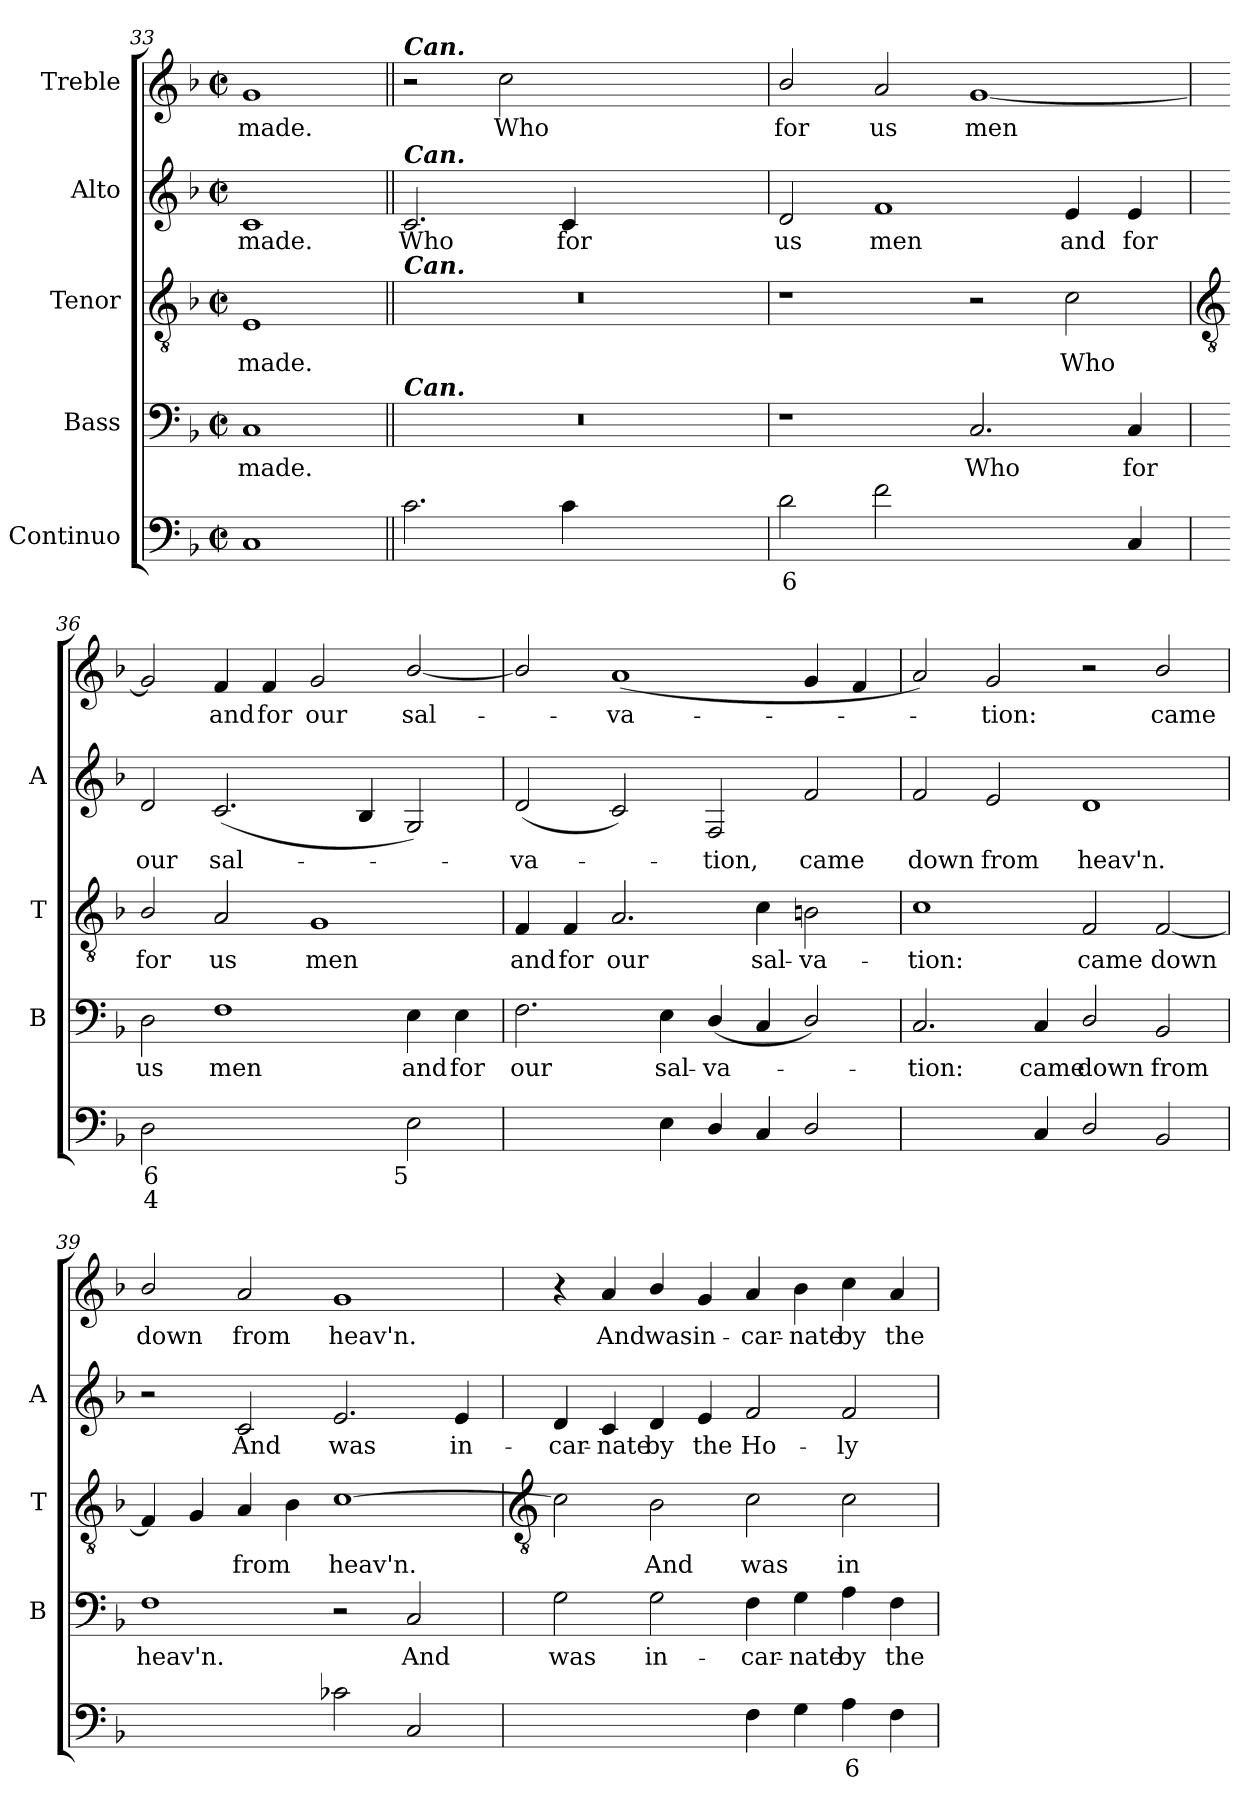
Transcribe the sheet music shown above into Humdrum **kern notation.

**kern	**text	**text	**kern	**text	**kern	**text	**kern	**text	**kern	**text
*part5	*part5	*part5	*part4	*part4	*part3	*part3	*part2	*part2	*part1	*part1
*staff5	*staff5	*staff5	*staff4	*staff4	*staff3	*staff3	*staff2	*staff2	*staff1	*staff1
*I"Continuo	*	*	*I"Bass	*	*I"Tenor	*	*I"Alto	*	*I"Treble	*
*	*	*	*I'B	*	*I'T	*	*I'A	*	*	*
*clefF4	*	*	*clefF4	*	*clefGv2	*	*clefG2	*	*clefG2	*
*k[b-]	*	*	*k[b-]	*	*k[b-]	*	*k[b-]	*	*k[b-]	*
*F:	*	*	*F:	*	*F:	*	*F:	*	*F:	*
*M4/2	*	*	*M4/2	*	*M4/2	*	*M4/2	*	*M4/2	*
*met(c|)	*	*	*met(c|)	*	*met(c|)	*	*met(c|)	*	*met(c|)	*
=33	=33	=33	=33	=33	=33	=33	=33	=33	=33	=33
!	!	!	!	!LO:LY:b	!	!LO:LY:b	!	!LO:LY:b	!	!LO:LY:b
1C	.	.	1C	made.	1E	made.	1c	made.	1g	made.
=34||	=34||	=34||	=34||	=34||	=34||	=34||	=34||	=34||	=34||	=34||
!	!	!	!	!	!	!	!	!	!LO:TX:a:Bi:t=Can.	!
!	!	!	!	!	!	!	!LO:TX:a:Bi:t=Can.	!	!	!
!	!	!	!	!	!LO:TX:a:Bi:t=Can.	!	!	!	!	!
!	!	!	!LO:TX:a:Bi:t=Can.	!	!	!	!	!	!	!
!	!	!	!	!	!	!	!	!LO:LY:b	!	!
2.c	.	.	0r	.	0r	.	2.c	Who	2r	.
!	!	!	!	!	!	!	!	!	!	!LO:LY:b
.	.	.	.	.	.	.	.	.	2cc	Who
!	!	!	!	!	!	!	!	!LO:LY:b	!	!
4c	.	.	.	.	.	.	4c	for	.	.
1ryy	.	.	.	.	.	.	1ryy	.	1ryy	.
=35	=35	=35	=35	=35	=35	=35	=35	=35	=35	=35
!	!LO:LY:b	!	!	!	!	!	!	!LO:LY:b	!	!LO:LY:b
2d	6	.	1r	.	1r	.	2d	us	2b-/	for
!	!	!	!	!	!	!	!	!LO:LY:b	!	!LO:LY:b
2f	.	.	.	.	.	.	1f	men	2a	us
!	!LO:LY:b	!	!	!LO:LY:b	!	!	!	!	!	!LO:LY:b
[2Cyy	4	.	2.C	Who	2r	.	.	.	[1g	men
!	!LO:LY:b	!	!	!	!	!LO:LY:b	!	!LO:LY:b	!	!
4Cyy]	3	.	.	.	2c	Who	4e	and	.	.
!	!	!	!	!LO:LY:b	!	!	!	!LO:LY:b	!	!
4C	.	.	4C	for	.	.	4e	for	.	.
!!LO:LB:g=z
=36	=36	=36	=36	=36	=36	=36	=36	=36	=36	=36
*	*	*	*	*	*clefGv2	*	*	*	*	*
!	!LO:LY:b	!LO:LY:b	!	!LO:LY:b	!	!LO:LY:b	!	!LO:LY:b	!	!
2D	6	4	2D	us	2B-/	for	2d	our	2g]	.
!	!LO:LY:b	!	!	!LO:LY:b	!	!LO:LY:b	!	!LO:LY:b	!	!LO:LY:b
[2Fyy	3	.	1F	men	2A	us	(<2.c	sal-	4f	and
!	!	!	!	!	!	!	!	!	!	!LO:LY:b
.	.	.	.	.	.	.	.	.	4f	for
!	!LO:LY:b	!LO:LY:b	!	!	!	!LO:LY:b	!	!	!	!LO:LY:b
2Fyy]	5	2	.	.	1G	men	.	.	2g	our
.	.	.	.	.	.	.	4B-	.	.	.
!	!LO:LY:b	!	!	!LO:LY:b	!	!	!	!	!	!LO:LY:b
2E	5	.	4E	and	.	.	2G)	.	[2b-/	sal-
!	!	!	!	!LO:LY:b	!	!	!	!	!	!
.	.	.	4E	for	.	.	.	.	.	.
=37	=37	=37	=37	=37	=37	=37	=37	=37	=37	=37
!	!LO:LY:b	!LO:LY:b	!	!LO:LY:b	!	!LO:LY:b	!	!LO:LY:b	!	!
[2Fyy	6	4	2.F	our	4F	and	(<2d	va-	2b-/]	.
!	!	!	!	!	!	!LO:LY:b	!	!	!	!
.	.	.	.	.	4F	for	.	.	.	.
!	!LO:LY:b	!LO:LY:b	!	!	!	!LO:LY:b	!	!	!	!LO:LY:b
4Fyy]	5	3	.	.	2.A	our	2c)	.	(<1a	va-
!	!	!	!	!LO:LY:b	!	!	!	!	!	!
4E	.	.	4E	sal-	.	.	.	.	.	.
!	!	!	!	!LO:LY:b	!	!	!	!LO:LY:b	!	!
4D/	.	.	(<4D/	-va-	.	.	2F	tion,	.	.
!	!	!	!	!	!	!LO:LY:b	!	!	!	!
4C	.	.	4C	.	4c	sal-	.	.	.	.
!	!	!	!	!	!	!LO:LY:b	!	!LO:LY:b	!	!
2D/	.	.	2D/)	.	2Bn	-va-	2f	came	4g	.
.	.	.	.	.	.	.	.	.	4f	.
=38	=38	=38	=38	=38	=38	=38	=38	=38	=38	=38
!	!LO:LY:b	!LO:LY:b	!	!LO:LY:b	!	!LO:LY:b	!	!LO:LY:b	!	!
[2Cyy	6	4	2.C	tion:	1c	-tion:	2f/	down	2a)	.
!	!LO:LY:b	!LO:LY:b	!	!	!	!	!	!LO:LY:b	!	!LO:LY:b
4Cyy]	5	3	.	.	.	.	2e	from	2g	tion:
!	!	!	!	!LO:LY:b	!	!	!	!	!	!
4C	.	.	4C	came	.	.	.	.	.	.
!	!	!	!	!LO:LY:b	!	!LO:LY:b	!	!LO:LY:b	!	!
2D/	.	.	2D/	down	2F	came	1d	heav'n.	2r	.
!	!	!	!	!LO:LY:b	!	!LO:LY:b	!	!	!	!LO:LY:b
2BB-	.	.	2BB-	from	[2F	down	.	.	2b-/	came
=39	=39	=39	=39	=39	=39	=39	=39	=39	=39	=39
!	!LO:LY:b	!	!	!LO:LY:b	!	!	!	!	!	!LO:LY:b
[2Fyy	4	.	1F	heav'n.	4F]	.	2r	.	2b-/	down
.	.	.	.	.	4G	.	.	.	.	.
!	!LO:LY:b	!	!	!	!	!LO:LY:b	!	!LO:LY:b	!	!LO:LY:b
2Fyy]	3	.	.	.	4A	from	2c	And	2a	from
.	.	.	.	.	4B-	.	.	.	.	.
!	!	!	!	!	!	!LO:LY:b	!	!LO:LY:b	!	!LO:LY:b
2c-X	.	.	2r	.	[1c	heav'n.	2.e	was	1g	heav'n.
!	!	!	!	!LO:LY:b	!	!	!	!	!	!
2C	.	.	2C	And	.	.	.	.	.	.
!	!	!	!	!	!	!	!	!LO:LY:b	!	!
.	.	.	.	.	.	.	4e	in-	.	.
!!LO:LB:g=z
=40	=40	=40	=40	=40	=40	=40	=40	=40	=40	=40
*	*	*	*	*	*clefGv2	*	*	*	*	*
!	!LO:LY:b	!	!	!LO:LY:b	!	!	!	!LO:LY:b	!	!
[2Gyy	4	.	2G	was	2c]	.	4d	-car-	4r	.
!	!	!	!	!	!	!	!	!LO:LY:b	!	!LO:LY:b
.	.	.	.	.	.	.	4c	-nate	4a	And
!	!LO:LY:b	!LO:LY:b	!	!LO:LY:b	!	!LO:LY:b	!	!LO:LY:b	!	!LO:LY:b
4Gyy_	5	3	2G	in-	2B-	And	4d	by	4b-/	was
!	!LO:LY:b	!	!	!	!	!	!	!LO:LY:b	!	!LO:LY:b
4Gyy]	6	.	.	.	.	.	4e	the	4g	in-
!	!	!	!	!LO:LY:b	!	!LO:LY:b	!	!LO:LY:b	!	!LO:LY:b
4F	.	.	4F	-car-	2c	was	2f/	Ho-	4a	-car-
!	!	!	!	!LO:LY:b	!	!	!	!	!	!LO:LY:b
4G	.	.	4G	-nate	.	.	.	.	4b-	-nate
!	!LO:LY:b	!	!	!LO:LY:b	!	!LO:LY:b	!	!LO:LY:b	!	!LO:LY:b
4A	6	.	4A	by	2c	in-	2f/	-ly	4cc	by
!	!	!	!	!LO:LY:b	!	!	!	!	!	!LO:LY:b
4F	.	.	4F	the	.	.	.	.	4a	the
=	=	=	=	=	=	=	=	=	=	=
*-	*-	*-	*-	*-	*-	*-	*-	*-	*-	*-
